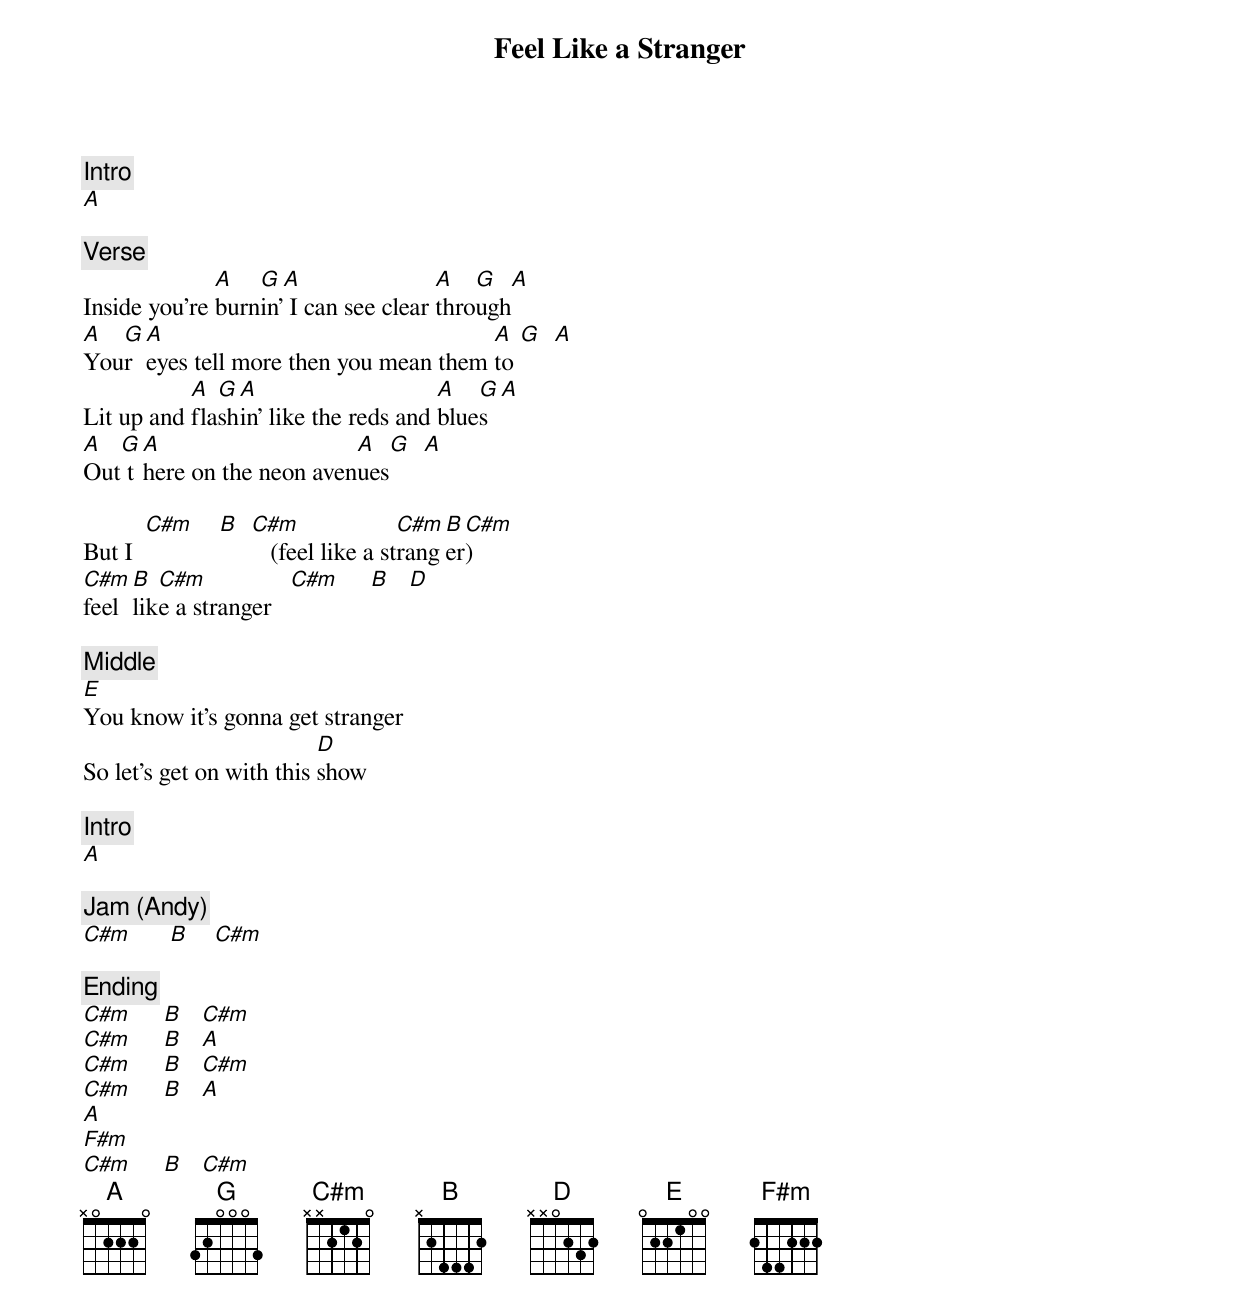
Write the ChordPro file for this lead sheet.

{title: Feel Like a Stranger}
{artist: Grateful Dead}
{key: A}

{c: Intro}
[A]

{c: Verse}
Inside you’re [A]burn[G]in’[A] I can see clear [A]thro[G]ugh[A]
[A]You[G]r [A]eyes tell more then you mean them [A]to [G]  [A]
Lit up and [A]fla[G]sh[A]in’ like the reds and [A]blue[G]s  [A]
[A]Out[G] t[A]here on the neon aven[A]ues[G]  [A]

But I  [C#m]    [B]  [C#m]   (feel like a st[C#m]rang[B]er[C#m])
[C#m]feel [B]lik[C#m]e a stranger   [C#m]     [B]   [D]

{c: Middle}
[E]You know it’s gonna get stranger
So let’s get on with this [D]show

{c: Intro}
[A]

{c: Jam (Andy)}
[C#m]      [B]    [C#m]

{c: Ending}
[C#m]     [B]   [C#m]
[C#m]     [B]   [A]
[C#m]     [B]   [C#m]
[C#m]     [B]   [A]
[A]
[F#m]
[C#m]     [B]   [C#m]
